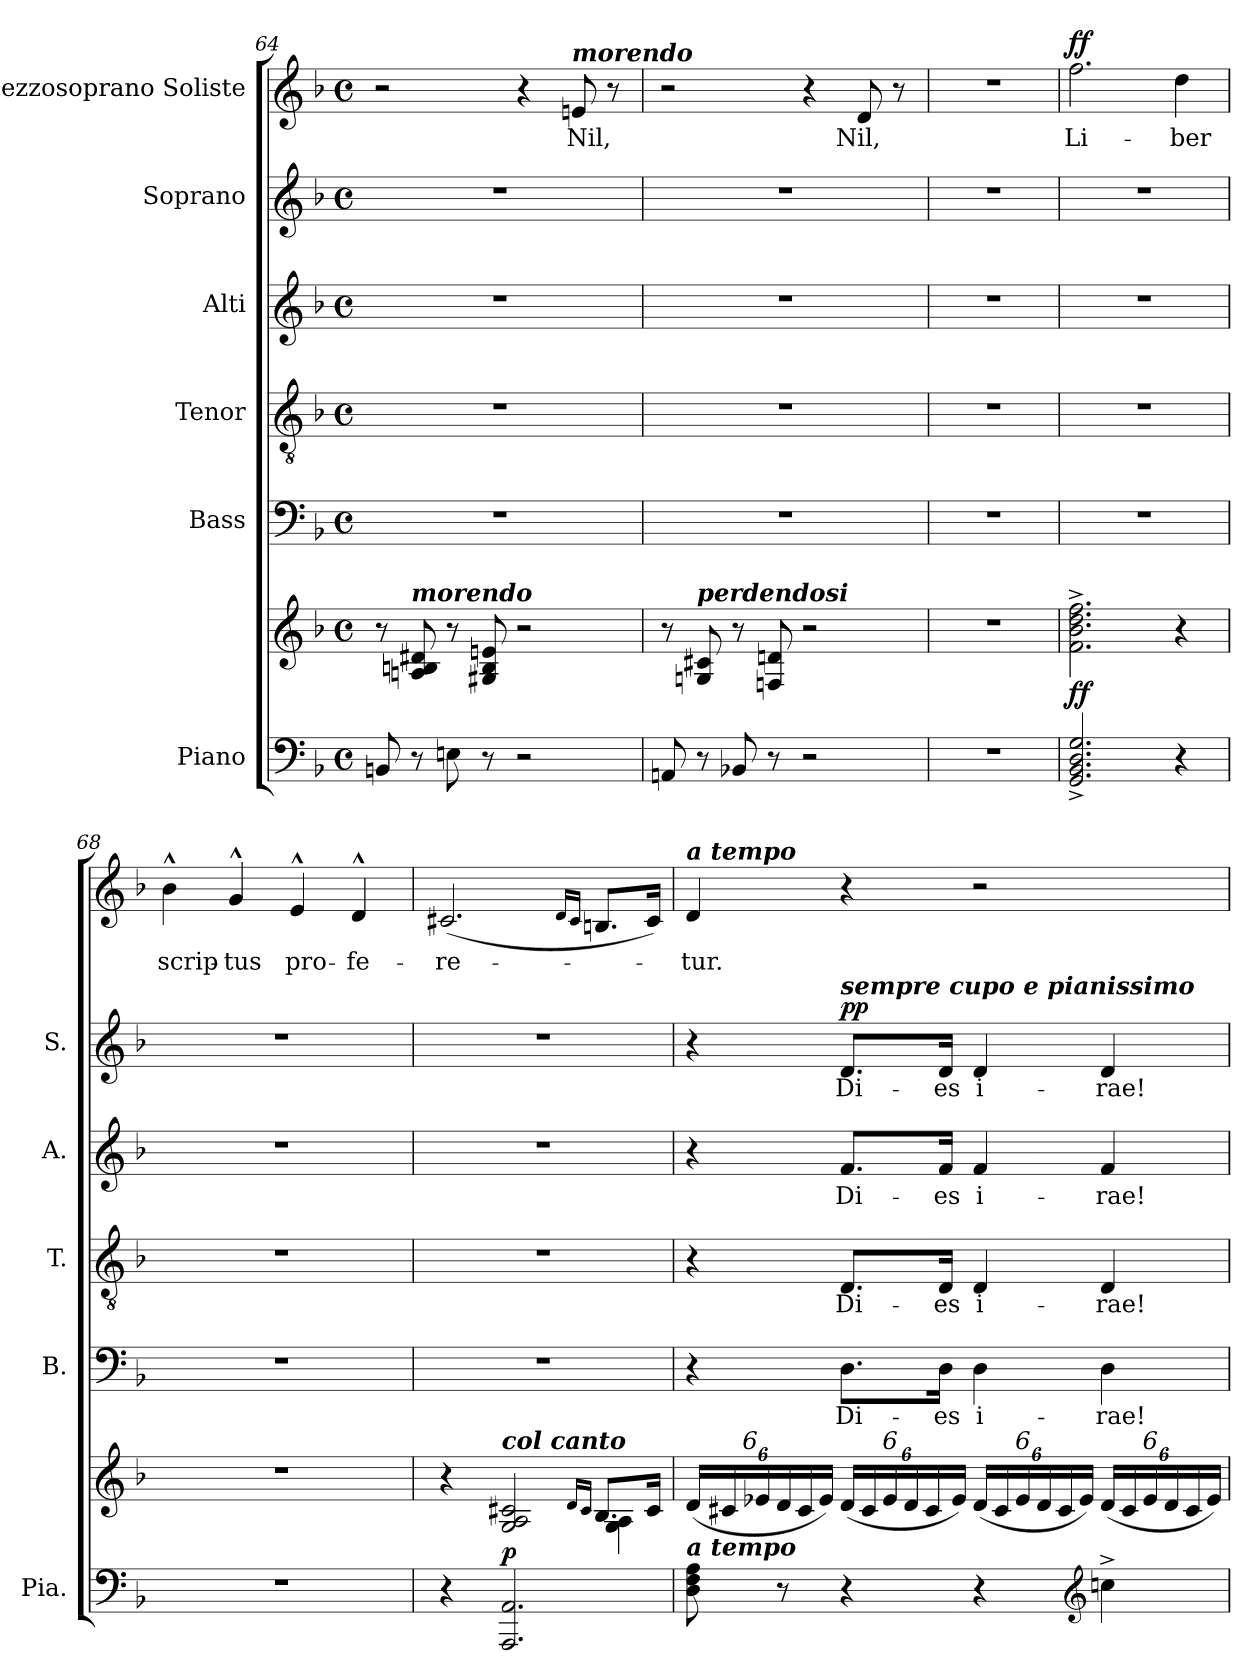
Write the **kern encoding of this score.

**kern	**kern	**dynam	**kern	**text	**kern	**text	**kern	**text	**kern	**text	**dynam	**kern	**text	**dynam
*part6	*part6	*part6	*part5	*part5	*part4	*part4	*part3	*part3	*part2	*part2	*part2	*part1	*part1	*part1
*staff7	*staff6	*staff6/7	*staff5	*staff5	*staff4	*staff4	*staff3	*staff3	*staff2	*staff2	*staff2	*staff1	*staff1	*staff1
*I"Piano	*	*	*I"Bass	*	*I"Tenor	*	*I"Alti	*	*I"Soprano	*	*	*I"Mezzosoprano Soliste	*	*
*I'Pia.	*	*	*I'B.	*	*I'T.	*	*I'A.	*	*I'S.	*	*	*	*	*
!!LO:LB:g=z
*clefF4	*clefG2	*	*clefF4	*	*clefGv2	*	*clefG2	*	*clefG2	*	*	*clefG2	*	*
*	*	*	*	*	*	*	*ITrd2c3	*	*	*	*	*	*	*
*k[b-]	*k[b-]	*	*k[b-]	*	*k[b-]	*	*k[f#c#]	*	*k[b-]	*	*	*k[b-]	*	*
*M4/4	*M4/4	*	*M4/4	*	*M4/4	*	*M4/4	*	*M4/4	*	*	*M4/4	*	*
*met(c)	*met(c)	*	*met(c)	*	*met(c)	*	*met(c)	*	*met(c)	*	*	*met(c)	*	*
=64	=64	=64	=64	=64	=64	=64	=64	=64	=64	=64	=64	=64	=64	=64
8BBn/	8r	.	1r	.	1r	.	1r	.	1r	.	.	2r	.	.
!	!LO:TX:a:Bi:t=morendo	!	!	!	!	!	!	!	!	!	!	!	!	!
8r	8An/ 8Bn/ 8d#X/	.	.	.	.	.	.	.	.	.	.	.	.	.
8En\	8r	.	.	.	.	.	.	.	.	.	.	.	.	.
8r	8G#X/ 8B/ 8en/	.	.	.	.	.	.	.	.	.	.	.	.	.
2r	2r	.	.	.	.	.	.	.	.	.	.	4r	.	.
!	!	!	!	!	!	!	!	!	!	!	!	!LO:TX:a:Bi:t=morendo	!	!
.	.	.	.	.	.	.	.	.	.	.	.	8en/	Nil,	.
.	.	.	.	.	.	.	.	.	.	.	.	8r	.	.
=65	=65	=65	=65	=65	=65	=65	=65	=65	=65	=65	=65	=65	=65	=65
8AAn/	8r	.	1r	.	1r	.	1r	.	1r	.	.	2r	.	.
!	!LO:TX:a:Bi:t=perdendosi	!	!	!	!	!	!	!	!	!	!	!	!	!
8r	8Gn/ 8c#X/	.	.	.	.	.	.	.	.	.	.	.	.	.
8BB-X/	8r	.	.	.	.	.	.	.	.	.	.	.	.	.
8r	8Fn/ 8dn/	.	.	.	.	.	.	.	.	.	.	.	.	.
2r	2r	.	.	.	.	.	.	.	.	.	.	4r	.	.
.	.	.	.	.	.	.	.	.	.	.	.	8d/	Nil,	.
.	.	.	.	.	.	.	.	.	.	.	.	8r	.	.
=66	=66	=66	=66	=66	=66	=66	=66	=66	=66	=66	=66	=66	=66	=66
1r	1r	.	1r	.	1r	.	1r	.	1r	.	.	1r	.	.
=67	=67	=67	=67	=67	=67	=67	=67	=67	=67	=67	=67	=67	=67	=67
!	!	!LO:DY:a=2	!	!	!	!	!	!	!	!	!	!	!	!LO:DY:a
2.GG/^ 2.BB-/^ 2.D/^ 2.G/^	2.f\^ 2.b-\^ 2.dd\^ 2.ff\^	ff	1r	.	1r	.	1r	.	1r	.	.	2.ff\	Li-	ff
4r	4r	.	.	.	.	.	.	.	.	.	.	4dd\	-ber	.
=68	=68	=68	=68	=68	=68	=68	=68	=68	=68	=68	=68	=68	=68	=68
1r	1r	.	1r	.	1r	.	1r	.	1r	.	.	4b-^^\	scrip-	.
.	.	.	.	.	.	.	.	.	.	.	.	4g^^/	-tus	.
.	.	.	.	.	.	.	.	.	.	.	.	4e^^/	pro-	.
.	.	.	.	.	.	.	.	.	.	.	.	4d^^/	-fe-	.
=69	=69	=69	=69	=69	=69	=69	=69	=69	=69	=69	=69	=69	=69	=69
*	*^	*	*	*	*	*	*	*	*	*	*	*	*	*
4r	4r	2.ryy	.	1r	.	1r	.	1r	.	1r	.	.	(>2.c#X/	-re-	.
!	!LO:TX:a:Bi:t=col canto	!	!	!	!	!	!	!	!	!	!	!	!	!	!
!	!	!	!LO:DY:a=2	!	!	!	!	!	!	!	!	!	!	!	!
2.AAA/ 2.AA/	2G/ 2A/ 2c#X/	.	p	.	.	.	.	.	.	.	.	.	.	.	.
.	16qd/LL	.	.	.	.	.	.	.	.	.	.	.	16qd/LL	.	.
.	16qc#/JJ	.	.	.	.	.	.	.	.	.	.	.	16qc#/JJ	.	.
.	8.B-/L	4G\ 4A\	.	.	.	.	.	.	.	.	.	.	8.Bn/L	.	.
.	16c#/Jk	.	.	.	.	.	.	.	.	.	.	.	16c#/Jk)	.	.
*	*v	*v	*	*	*	*	*	*	*	*	*	*	*	*	*
!!LO:LB:g=z
=70	=70	=70	=70	=70	=70	=70	=70	=70	=70	=70	=70	=70	=70	=70
*	*Xbrackettup	*	*	*	*	*	*	*	*	*	*	*	*	*
!	!	!	!	!	!	!	!	!	!	!	!	!LO:TX:a:Bi:t=a tempo	!	!
!LO:TX:a:Bi:t=a tempo	!	!	!	!	!	!	!	!	!	!	!	!	!	!
8D\ 8F\ 8A\	(24d/LL	.	4r	.	4r	.	4r	.	4r	.	.	4d/	-tur.	.
.	24c#X/	.	.	.	.	.	.	.	.	.	.	.	.	.
!	!LO:TX:a:i:t=6	!	!	!	!	!	!	!	!	!	!	!	!	!
.	24e-X/	.	.	.	.	.	.	.	.	.	.	.	.	.
8r	24d/	.	.	.	.	.	.	.	.	.	.	.	.	.
.	24c#/	.	.	.	.	.	.	.	.	.	.	.	.	.
.	24e-/JJ)	.	.	.	.	.	.	.	.	.	.	.	.	.
!	!	!	!	!	!	!	!	!	!LO:TX:a:Bi:t=sempre cupo e pianissimo	!	!	!	!	!
!	!	!	!	!	!	!	!	!	!	!	!LO:DY:a	!	!	!
4r	(24d/LL	.	8.D\L	Di-	8.D/L	Di-	8.di/L	Di-	8.d/L	Di-	pp	4r	.	.
.	24c#/	.	.	.	.	.	.	.	.	.	.	.	.	.
!	!LO:TX:a:i:t=6	!	!	!	!	!	!	!	!	!	!	!	!	!
.	24e-/	.	.	.	.	.	.	.	.	.	.	.	.	.
.	24d/	.	.	.	.	.	.	.	.	.	.	.	.	.
.	24c#/	.	.	.	.	.	.	.	.	.	.	.	.	.
.	.	.	16D\Jk	-es	16D/Jk	-es	16di/Jk	-es	16d/Jk	-es	.	.	.	.
.	24e-/JJ)	.	.	.	.	.	.	.	.	.	.	.	.	.
4r	(24d/LL	.	4D\	i-	4D/	i-	4di/	i-	4d/	i-	.	2r	.	.
.	24c#/	.	.	.	.	.	.	.	.	.	.	.	.	.
!	!LO:TX:a:i:t=6	!	!	!	!	!	!	!	!	!	!	!	!	!
.	24e-/	.	.	.	.	.	.	.	.	.	.	.	.	.
.	24d/	.	.	.	.	.	.	.	.	.	.	.	.	.
.	24c#/	.	.	.	.	.	.	.	.	.	.	.	.	.
.	24e-/JJ)	.	.	.	.	.	.	.	.	.	.	.	.	.
*clefG2	*	*	*	*	*	*	*	*	*	*	*	*	*	*
4ccn^\	(24d/LL	.	4D\	-rae!	4D/	-rae!	4di/	-rae!	4d/	-rae!	.	.	.	.
.	24c#/	.	.	.	.	.	.	.	.	.	.	.	.	.
!	!LO:TX:a:i:t=6	!	!	!	!	!	!	!	!	!	!	!	!	!
.	24e-/	.	.	.	.	.	.	.	.	.	.	.	.	.
.	24d/	.	.	.	.	.	.	.	.	.	.	.	.	.
.	24c#/	.	.	.	.	.	.	.	.	.	.	.	.	.
.	24e-/JJ)	.	.	.	.	.	.	.	.	.	.	.	.	.
=	=	=	=	=	=	=	=	=	=	=	=	=	=	=
*-	*-	*-	*-	*-	*-	*-	*-	*-	*-	*-	*-	*-	*-	*-
